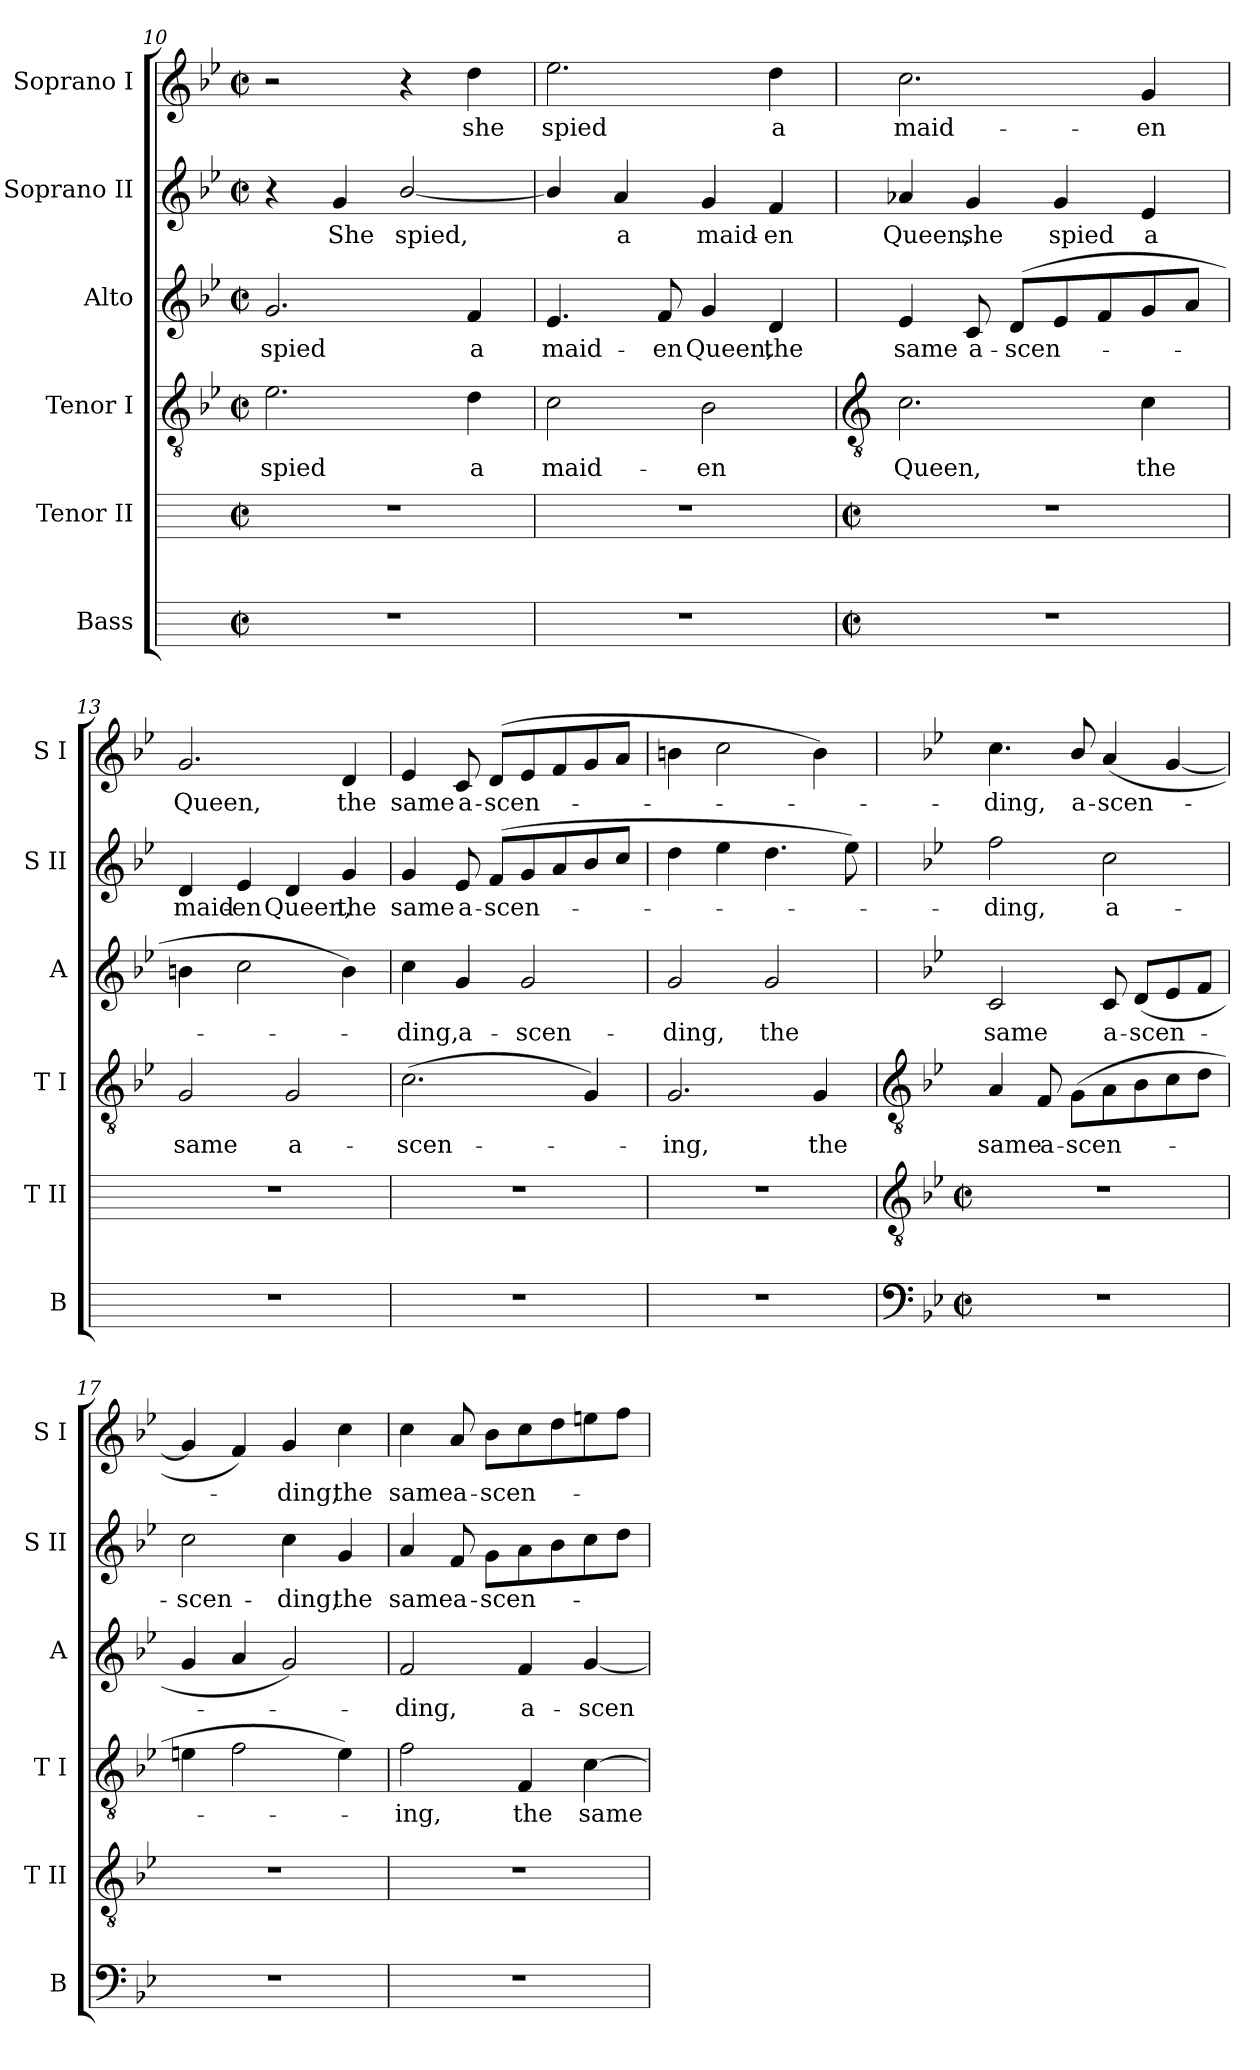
**kern	**kern	**kern	**text	**kern	**text	**kern	**text	**kern	**text
*part6	*part5	*part4	*part4	*part3	*part3	*part2	*part2	*part1	*part1
*staff6	*staff5	*staff4	*staff4	*staff3	*staff3	*staff2	*staff2	*staff1	*staff1
*I"Bass	*I"Tenor II	*I"Tenor I	*	*I"Alto	*	*I"Soprano II	*	*I"Soprano I	*
*I'B	*I'T II	*I'T I	*	*I'A	*	*I'S II	*	*I'S I	*
*	*	*clefGv2	*	*clefG2	*	*clefG2	*	*clefG2	*
*	*	*k[b-e-]	*	*k[b-e-]	*	*k[b-e-]	*	*k[b-e-]	*
*	*	*B-:	*	*B-:	*	*B-:	*	*B-:	*
*M2/2	*M2/2	*M2/2	*	*M2/2	*	*M2/2	*	*M2/2	*
*met(c|)	*met(c|)	*met(c|)	*	*met(c|)	*	*met(c|)	*	*met(c|)	*
=10	=10	=10	=10	=10	=10	=10	=10	=10	=10
!	!	!	!LO:LY:b	!	!LO:LY:b	!	!	!	!
1r	1r	2.e-	spied	2.g	spied	4r	.	2r	.
!	!	!	!	!	!	!	!LO:LY:b	!	!
.	.	.	.	.	.	4g	She	.	.
!	!	!	!	!	!	!	!LO:LY:b	!	!
.	.	.	.	.	.	[2b-/	spied,	4r	.
!	!	!	!LO:LY:b	!	!LO:LY:b	!	!	!	!LO:LY:b
.	.	4d	a	4f	a	.	.	4dd	she
=11	=11	=11	=11	=11	=11	=11	=11	=11	=11
!	!	!	!LO:LY:b	!	!LO:LY:b	!	!	!	!LO:LY:b
1r	1r	2c	maid-	4.e-	maid-	4b-/]	.	2.ee-	spied
!	!	!	!	!	!	!	!LO:LY:b	!	!
.	.	.	.	.	.	4a	a	.	.
!	!	!	!	!	!LO:LY:b	!	!	!	!
.	.	.	.	8f	-en	.	.	.	.
!	!	!	!LO:LY:b	!	!LO:LY:b	!	!LO:LY:b	!	!
.	.	2B-	-en	4g	Queen,	4g	maid-	.	.
!	!	!	!	!	!LO:LY:b	!	!LO:LY:b	!	!LO:LY:b
.	.	.	.	4d	the	4f	-en	4dd	a
!!LO:LB:g=z
=12	=12	=12	=12	=12	=12	=12	=12	=12	=12
*	*	*clefGv2	*	*	*	*	*	*	*
*M2/2	*M2/2	*	*	*	*	*	*	*	*
*met(c|)	*met(c|)	*	*	*	*	*	*	*	*
!	!	!	!LO:LY:b	!	!LO:LY:b	!	!LO:LY:b	!	!LO:LY:b
1r	1r	2.c	Queen,	4e-	same	4a-X	Queen,	2.cc	maid-
!	!	!	!	!	!LO:LY:b	!	!LO:LY:b	!	!
.	.	.	.	8c	a-	4g	she	.	.
!	!	!	!	!	!LO:LY:b	!	!	!	!
.	.	.	.	(<8dL	-scen-	.	.	.	.
!	!	!	!	!	!	!	!LO:LY:b	!	!
.	.	.	.	8e-	.	4g	spied	.	.
.	.	.	.	8f	.	.	.	.	.
!	!	!	!LO:LY:b	!	!	!	!LO:LY:b	!	!LO:LY:b
.	.	4c	the	8g	.	4e-	a	4g	-en
.	.	.	.	8aJ	.	.	.	.	.
=13	=13	=13	=13	=13	=13	=13	=13	=13	=13
!	!	!	!LO:LY:b	!	!	!	!LO:LY:b	!	!LO:LY:b
1r	1r	2G	same	4bn	.	4d	maid-	2.g	Queen,
!	!	!	!	!	!	!	!LO:LY:b	!	!
.	.	.	.	2cc	.	4e-	-en	.	.
!	!	!	!LO:LY:b	!	!	!	!LO:LY:b	!	!
.	.	2G	a-	.	.	4d	Queen,	.	.
!	!	!	!	!	!	!	!LO:LY:b	!	!LO:LY:b
.	.	.	.	4b)	.	4g	the	4d	the
=14	=14	=14	=14	=14	=14	=14	=14	=14	=14
!	!	!	!LO:LY:b	!	!LO:LY:b	!	!LO:LY:b	!	!LO:LY:b
1r	1r	(<2.c	-scen-	4cc	ding,	4g	same	4e-	same
!	!	!	!	!	!LO:LY:b	!	!LO:LY:b	!	!LO:LY:b
.	.	.	.	4g	a-	8e-	a-	8c	a-
!	!	!	!	!	!	!	!LO:LY:b	!	!LO:LY:b
.	.	.	.	.	.	(<8fL	-scen-	(<8dL	-scen-
!	!	!	!	!	!LO:LY:b	!	!	!	!
.	.	.	.	2g	-scen-	8g	.	8e-	.
.	.	.	.	.	.	8a	.	8f	.
.	.	4G)	.	.	.	8b-	.	8g	.
.	.	.	.	.	.	8ccJ	.	8aJ	.
=15	=15	=15	=15	=15	=15	=15	=15	=15	=15
!	!	!	!LO:LY:b	!	!LO:LY:b	!	!	!	!
1r	1r	2.G	ing,	2g	-ding,	4dd	.	4bn	.
.	.	.	.	.	.	4ee-	.	2cc	.
!	!	!	!	!	!LO:LY:b	!	!	!	!
.	.	.	.	2g	the	4.dd	.	.	.
!	!	!	!LO:LY:b	!	!	!	!	!	!
.	.	4G	the	.	.	.	.	4b)	.
.	.	.	.	.	.	8ee-)	.	.	.
!!LO:LB:g=z
=16	=16	=16	=16	=16	=16	=16	=16	=16	=16
*clefF4	*clefGv2	*clefGv2	*	*	*	*	*	*	*
*k[b-e-]	*k[b-e-]	*	*	*	*	*	*	*	*
*B-:	*B-:	*	*	*	*	*	*	*	*
*M2/2	*M2/2	*	*	*	*	*	*	*	*
*met(c|)	*met(c|)	*	*	*	*	*	*	*	*
!	!	!	!LO:LY:b	!	!LO:LY:b	!	!LO:LY:b	!	!LO:LY:b
1r	1r	4A	same	2c	same	2ff	ding,	4.cc	ding,
!	!	!	!LO:LY:b	!	!	!	!	!	!
.	.	8F	a-	.	.	.	.	.	.
!	!	!	!LO:LY:b	!	!	!	!	!	!LO:LY:b
.	.	(>8GL	-scen-	.	.	.	.	8b-/	a-
!	!	!	!	!	!LO:LY:b	!	!LO:LY:b	!	!LO:LY:b
.	.	8A	.	8c	a-	2cc	a-	(<4a	-scen-
!	!	!	!	!	!LO:LY:b	!	!	!	!
.	.	8B-	.	(<8dL	-scen-	.	.	.	.
.	.	8c	.	8e-	.	.	.	[4g	.
.	.	8dJ	.	8fJ	.	.	.	.	.
=17	=17	=17	=17	=17	=17	=17	=17	=17	=17
!	!	!	!	!	!	!	!LO:LY:b	!	!
1r	1r	4en	.	4g	.	2cc	-scen-	4g]	.
.	.	2f	.	4a	.	.	.	4f)	.
!	!	!	!	!	!	!	!LO:LY:b	!	!LO:LY:b
.	.	.	.	2g)	.	4cc	-ding,	4g	ding,
!	!	!	!	!	!	!	!LO:LY:b	!	!LO:LY:b
.	.	4e)	.	.	.	4g	the	4cc	the
=18	=18	=18	=18	=18	=18	=18	=18	=18	=18
!	!	!	!LO:LY:b	!	!LO:LY:b	!	!LO:LY:b	!	!LO:LY:b
1r	1r	2f	ing,	2f	ding,	4a	same	4cc	same
!	!	!	!	!	!	!	!LO:LY:b	!	!LO:LY:b
.	.	.	.	.	.	8f	a-	8a	a-
!	!	!	!	!	!	!	!LO:LY:b	!	!LO:LY:b
.	.	.	.	.	.	8gL	-scen-	8b-L	-scen-
!	!	!	!LO:LY:b	!	!LO:LY:b	!	!	!	!
.	.	4F	the	4f	a-	8a	.	8cc	.
.	.	.	.	.	.	8b-	.	8dd	.
!	!	!	!LO:LY:b	!	!LO:LY:b	!	!	!	!
.	.	[4c	same	[4g	-scen-	8cc	.	8een	.
.	.	.	.	.	.	8ddJ	.	8ffJ	.
=	=	=	=	=	=	=	=	=	=
*-	*-	*-	*-	*-	*-	*-	*-	*-	*-
